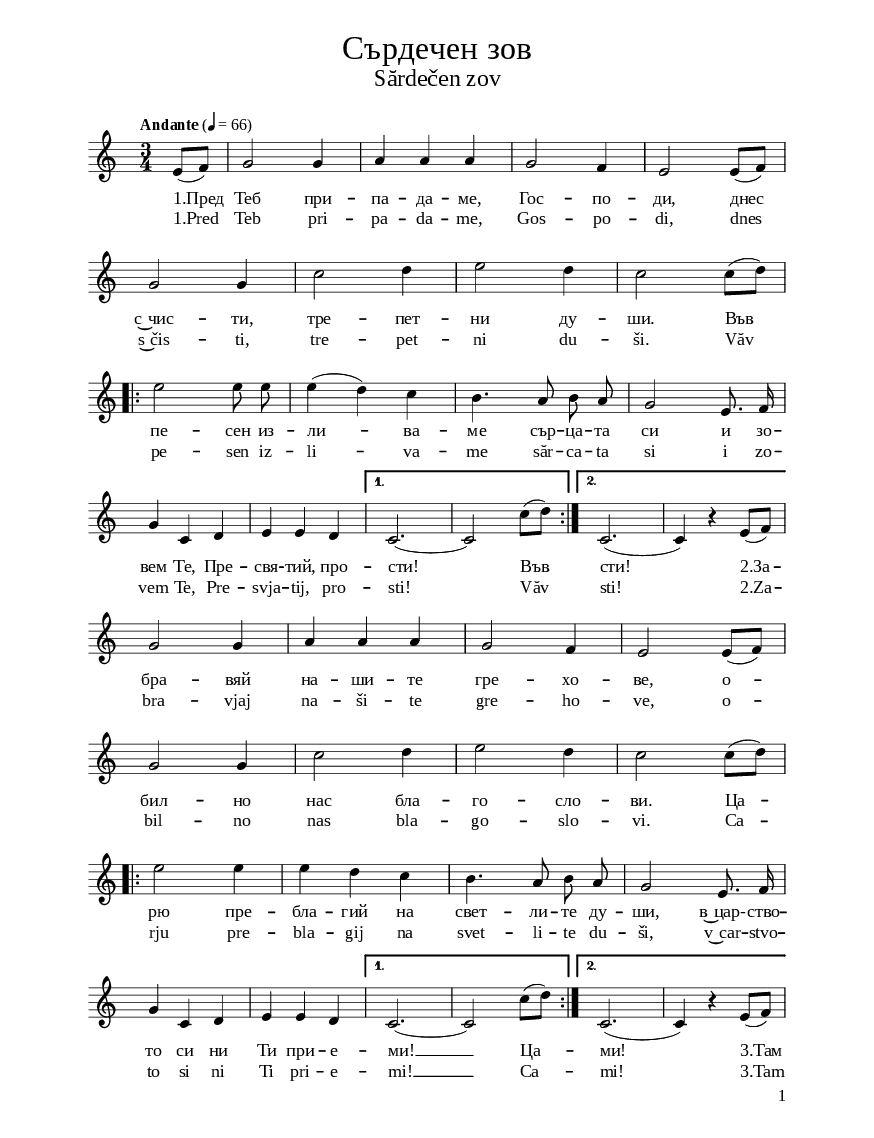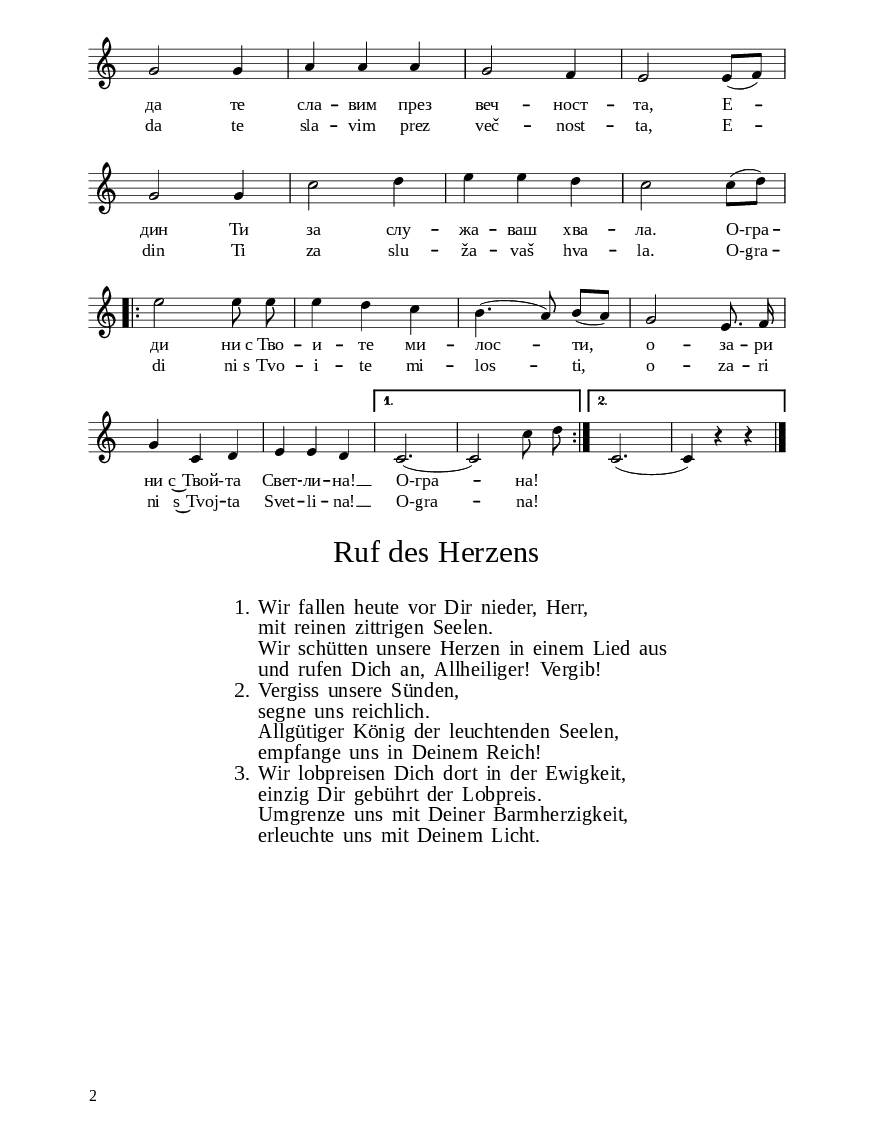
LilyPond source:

\version "2.24.1"

% include paper part and global functions
\include "include/globals.ily"

\bookpart {
  \label #'ref039
  \tocItem \markup "Сърдечен зов – Sărdečen zov"
  \include "include/bookpart-paper.ily"
  \score {
    \include "include/score-layout.ily"

    \new Voice \absolute {
      \clef treble
      \key c \major
      \time 3/4
      \tempoFunc "Andante" 4 "66"
      \autoBeamOff
      \partial 4
      e'8 ([f'8]) |  g'2 g'4 |  a'4 a' a' | g'2 f'4 | e'2 e'8 ([ f' ]) | \break

      g'2 g'4 | c''2 d''4 | e''2 d''4 | c''2 c''8 ( [d''8]) | \break

      \repeat volta 2 {
        e''2 e''8 e'' | e''4 ( d'' ) c'' | b'4. a'8   b' a' | g'2 e'8. f'16 | \break
        g'4 c' d' | e' e' d' |
      }
      \alternative {
        { c'2. ~| c'2  \slurSolid c''8 ( [ d'' ] ) |  }

        { c'2.  ( | c'4 ) r4 e'8 ([f'8 ])| \break }
      }

      g'2 g'4 |  a'4 a' a' | g'2 f'4 | e'2 e'8 ([ f' ]) | \break

      g'2 g'4 | c''2 d''4 | e''2 d''4 | c''2 c''8 ( [d''8]) | \break

      \repeat volta 2 {
        e''2 e''4 | e''4 d'' c'' | b'4. a'8  b' a' | g'2 e'8. f'16 | \break
        g'4 c' d' | e' e' d' |
      }

      \alternative {
        { c'2. ~| c'2  c''8 ( [ d'' ] ) |  }
        { c'2. ( | c'4 ) r4 e'8 ([f'8 ])| \break }
      }

      g'2 g'4 |  a'4 a' a' | g'2 f'4 | e'2 e'8 ([ f' ]) | \break

      g'2 g'4 | c''2 d''4 | e''4 e''4 d''4 | c''2 c''8 ([d''8]) | \break

      \repeat volta 2 {
        e''2 e''8  e'' | e''4  d'' c'' | \slurSolid b'4. (a'8)  b' ([a']) | g'2 e'8. f'16 | \break
        g'4 c' d' | e' e' d' |
      }
      \alternative {
        { c'2. ~| c'2 c''8  d''   |   }
        {\slurSolid  c'2. ( | c'4 ) r4 r4 \bar "|."  | \break }
      }

    }

    \addlyrics {
      "1.Пред" Теб при -- па -- да -- ме, Гос -- по -- ди, днес
      с~чис -- ти, тре -- пет -- ни  ду -- ши. Във
      пе -- сен из -- ли --  ва -- ме  сър -- ца -- та си и зо --
      вем Те, Пре -- свя -- тий, про -- сти! Във сти!

      "2.За" -- бра -- вяй на -- ши -- те гре -- хо -- ве, о --
      бил -- но нас бла -- го -- сло -- ви. Ца --
      рю пре -- бла -- гий на свет -- ли -- те ду -- ши, "в~цар-" -- ство --
      то си ни Ти при -- е -- ми! __ Ца -- ми!

      "3.Там" да те сла -- вим през веч -- ност -- та, E --
      дин Ти за слу -- жа -- ваш хва -- ла. О-гра --
      ди ни_с Тво -- и -- те ми -- лос -- ти, о -- за --
      ри ни "с~Твой-" -- та Свет -- ли -- на! __ О-гра -- на!
    }
     \addlyrics {
      "1.Pred" Teb pri -- pa -- da -- me, Gos -- po -- di, dnes
      s~čis -- ti, tre -- pet -- ni  du -- ši. Văv
      pe -- sen iz -- li --  va -- me  săr -- ca -- ta si i zo --
      vem Te, Pre -- svja -- tij, pro -- sti! Văv sti!

      "2.Za" -- bra -- vjaj na -- ši -- te gre -- ho -- ve, o --
      bil -- no nas bla -- go -- slo -- vi. Ca --
      rju pre -- bla -- gij na svet -- li -- te du -- ši, v~car -- stvo --
      to si ni Ti pri -- e -- mi! __ Ca -- mi!

      "3.Tam" da te sla -- vim prez več -- nost -- ta, E --
      din Ti za slu -- ža -- vaš hva -- la. O-gra --
      di ni_s Tvo -- i -- te mi -- los -- ti, o -- za --
      ri ni s~Tvoj -- ta Svet -- li -- na! __ O-gra -- na!
    }

    \header {
      title = \titleFunc "Сърдечен зов" "Sărdečen zov"
    }

    \midi{}

  } % score

  % include foreign translation(s) of the song
  \version "2.20.0"

\markup \fill-line { \fontsize #6 "Ruf des Herzens" }
\markup \null
\markup \null
\markup \fontsize #+2.5 {
  \hspace #14
  \override #'(baseline-skip . 2)
  \column {
    \line { "   " }

    \line { 1. Wir fallen heute vor Dir nieder, Herr, }

    \line { "   "mit reinen zittrigen Seelen.}

    \line { "   "Wir schütten unsere Herzen in einem Lied aus }

    \line { "   "und rufen Dich an, Allheiliger! Vergib!}

    \line { 2. Vergiss unsere Sünden, }

    \line { "   "segne uns reichlich.}

    \line { "   "Allgütiger König der leuchtenden Seelen,}

    \line { "   "empfange uns in Deinem Reich!}

    \line { 3. Wir lobpreisen Dich dort in der Ewigkeit,}

    \line { "   "einzig Dir gebührt der Lobpreis.}

    \line { "   "Umgrenze uns mit Deiner Barmherzigkeit,}

    \line { "   "erleuchte uns mit Deinem Licht.}
  }
}


} % bookpart
